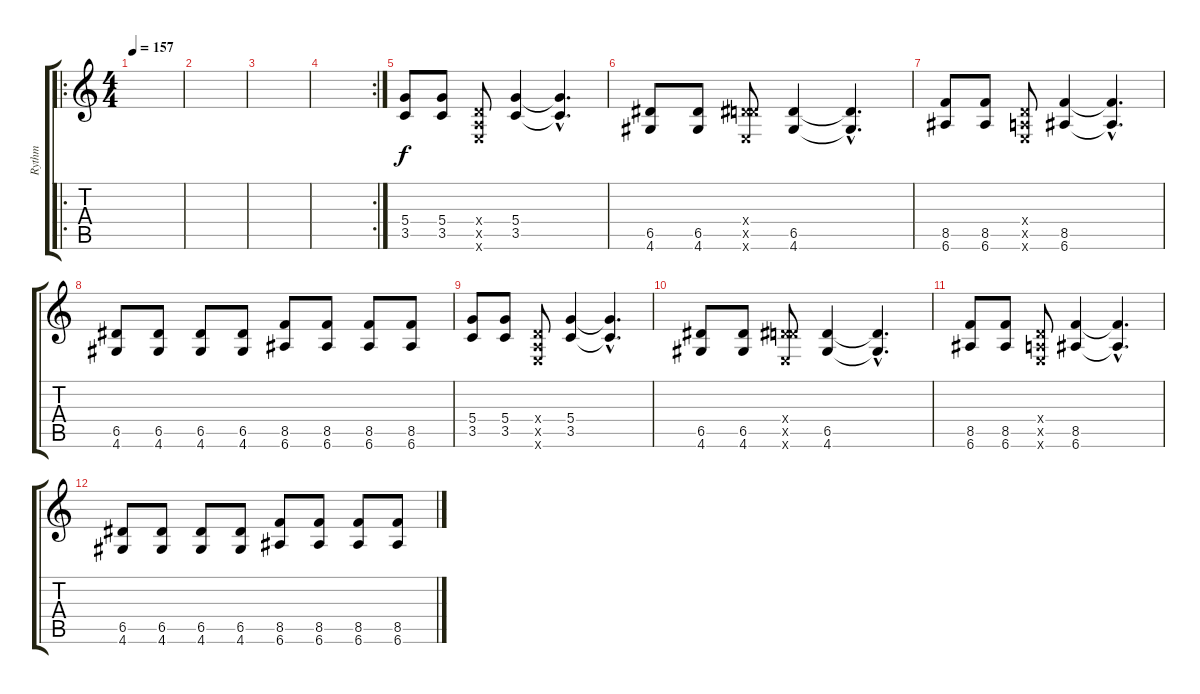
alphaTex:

\track ("Rythm" "Rythm") {instrument distortionguitar}
\staff {score tabs}
\tuning (E4 B3 G3 D3 A2 E2) {hide}
\ro
\ts (4 4)
\tempo 157
\clef g2
\ks c
|
|
|
\rc 2
|
(5.4 3.5).8 (5.4 3.5).8 (0.4{x} 0.5{x} 0.6{x}).8 (5.4 3.5).4 (5.4{hac t} 3.5{hac t}).4{d} |
(6.5 4.6).8 (6.5 4.6).8 (0.4{x} 6.5{x} 0.6{x}).8 (6.5 4.6).4 (6.5{hac t} 4.6{hac t}).4{d} |
(8.5 6.6).8 (8.5 6.6).8 (0.4{x} 0.5{x} 0.6{x}).8 (8.5 6.6).4 (8.5{hac t} 6.6{hac t}).4{d} |
(6.5 4.6).8 (6.5 4.6).8 (6.5 4.6).8 (6.5 4.6).8 (8.5 6.6).8 (8.5 6.6).8 (8.5 6.6).8 (8.5 6.6).8 |
(5.4 3.5).8 (5.4 3.5).8 (0.4{x} 0.5{x} 0.6{x}).8 (5.4 3.5).4 (5.4{hac t} 3.5{hac t}).4{d} |
(6.5 4.6).8 (6.5 4.6).8 (0.4{x} 6.5{x} 0.6{x}).8 (6.5 4.6).4 (6.5{hac t} 4.6{hac t}).4{d} |
(8.5 6.6).8 (8.5 6.6).8 (0.4{x} 0.5{x} 0.6{x}).8 (8.5 6.6).4 (8.5{hac t} 6.6{hac t}).4{d} |
(6.5 4.6).8 (6.5 4.6).8 (6.5 4.6).8 (6.5 4.6).8 (8.5 6.6).8 (8.5 6.6).8 (8.5 6.6).8 (8.5 6.6).8
